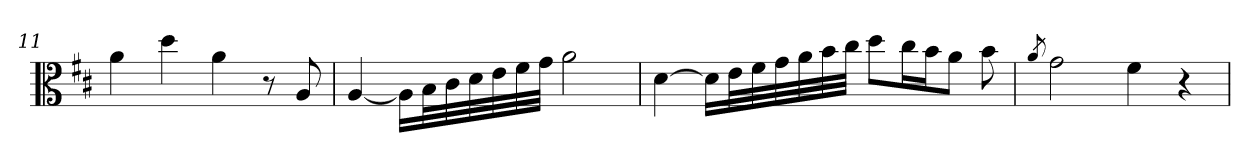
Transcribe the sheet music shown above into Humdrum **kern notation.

**kern
*part1
*staff1
*clefC3
*k[f#c#]
*clefC3
*k[f#c#]
*clefC3
*k[f#c#]
*clefC3
*k[f#c#]
*clefC3
*k[f#c#]
*clefC3
*k[f#c#]
*clefC3
*k[f#c#]
*clefC3
*k[f#c#]
*clefC3
*k[f#c#]
*clefC3
*k[f#c#]
=11
*clefC3
*k[f#c#]
4a
4dd
4a
8r
8A
=12
[4A
16ALL]
32BL
32c#
32d
32e
32f#
32gJJJ
2a
=13
[4d
16dLL]
32eL
32f#
32g
32a
32b
32cc#JJJ
8ddL
16cc#L
16bJ
8aJ
8b
=14
8qa
2g
4f#
4r
=
*-
